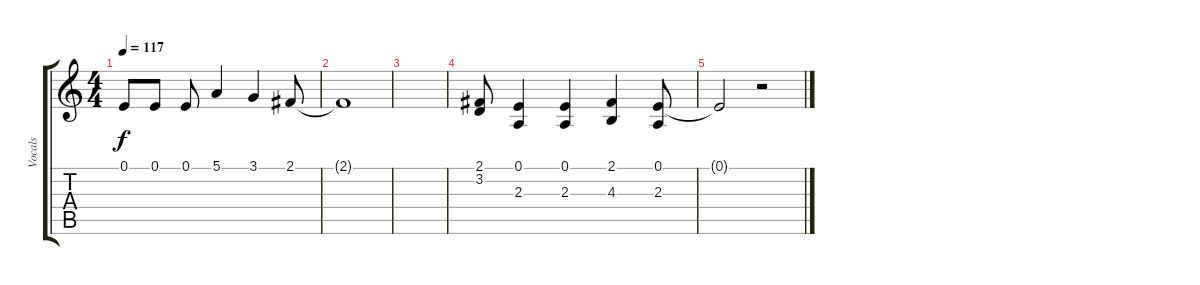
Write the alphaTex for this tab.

\track ("Vocals" "Vocals") {instrument acousticgrandpiano}
\staff {score tabs}
\tuning (E4 B3 G3 D3 A2 E2) {hide}
\ts (4 4)
\tempo 117
\clef g2
\ks c
0.1{t}.8{dy f} 0.1.8 0.1.8 5.1.4 3.1.4 2.1.8 |
2.1{t}.1 |
|
(2.1 3.2).8 (0.1 2.3).4 (0.1 2.3).4 (2.1 4.3).4 (0.1 2.3).8 |
0.1{t}.2 r.2
